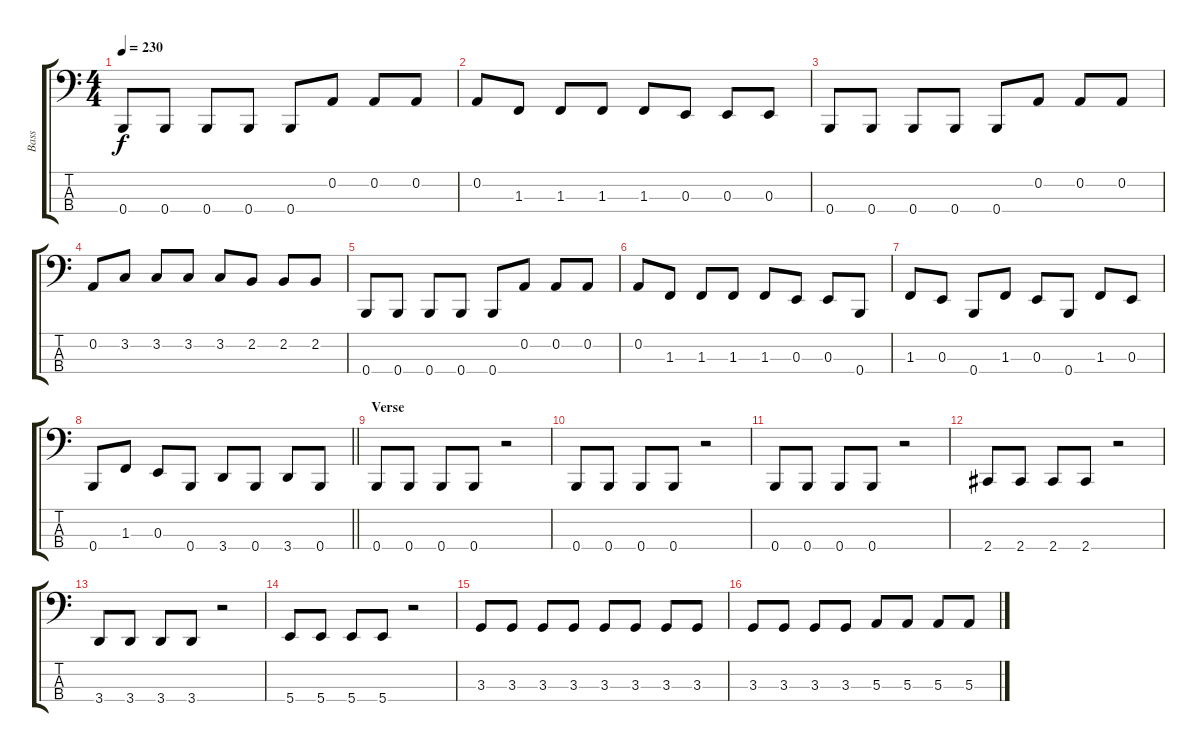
\track ("Bass" "Bass") {instrument electricbassfinger}
\staff {score tabs}
\tuning (D2 A1 E1 B0) {hide}
\ts (4 4)
\tempo 230
\clef f4
\ks c
0.4.8{dy f} 0.4.8 0.4.8 0.4.8 0.4.8 0.2.8 0.2.8 0.2.8 |
0.2.8 1.3.8 1.3.8 1.3.8 1.3.8 0.3.8 0.3.8 0.3.8 |
0.4.8 0.4.8 0.4.8 0.4.8 0.4.8 0.2.8 0.2.8 0.2.8 |
0.2.8 3.2.8 3.2.8 3.2.8 3.2.8 2.2.8 2.2.8 2.2.8 |
0.4.8 0.4.8 0.4.8 0.4.8 0.4.8 0.2.8 0.2.8 0.2.8 |
0.2.8 1.3.8 1.3.8 1.3.8 1.3.8 0.3.8 0.3.8 0.4.8 |
1.3.8 0.3.8 0.4.8 1.3.8 0.3.8 0.4.8 1.3.8 0.3.8 |
\barLineRight lightlight
0.4.8 1.3.8 0.3.8 0.4.8 3.4.8 0.4.8 3.4.8 0.4.8 |
\section ("" "Verse")
0.4.8 0.4.8 0.4.8 0.4.8 r.2 |
0.4.8 0.4.8 0.4.8 0.4.8 r.2 |
0.4.8 0.4.8 0.4.8 0.4.8 r.2 |
2.4.8 2.4.8 2.4.8 2.4.8 r.2 |
3.4.8 3.4.8 3.4.8 3.4.8 r.2 |
5.4.8 5.4.8 5.4.8 5.4.8 r.2 |
3.3.8 3.3.8 3.3.8 3.3.8 3.3.8 3.3.8 3.3.8 3.3.8 |
3.3.8 3.3.8 3.3.8 3.3.8 5.3.8 5.3.8 5.3.8 5.3.8
